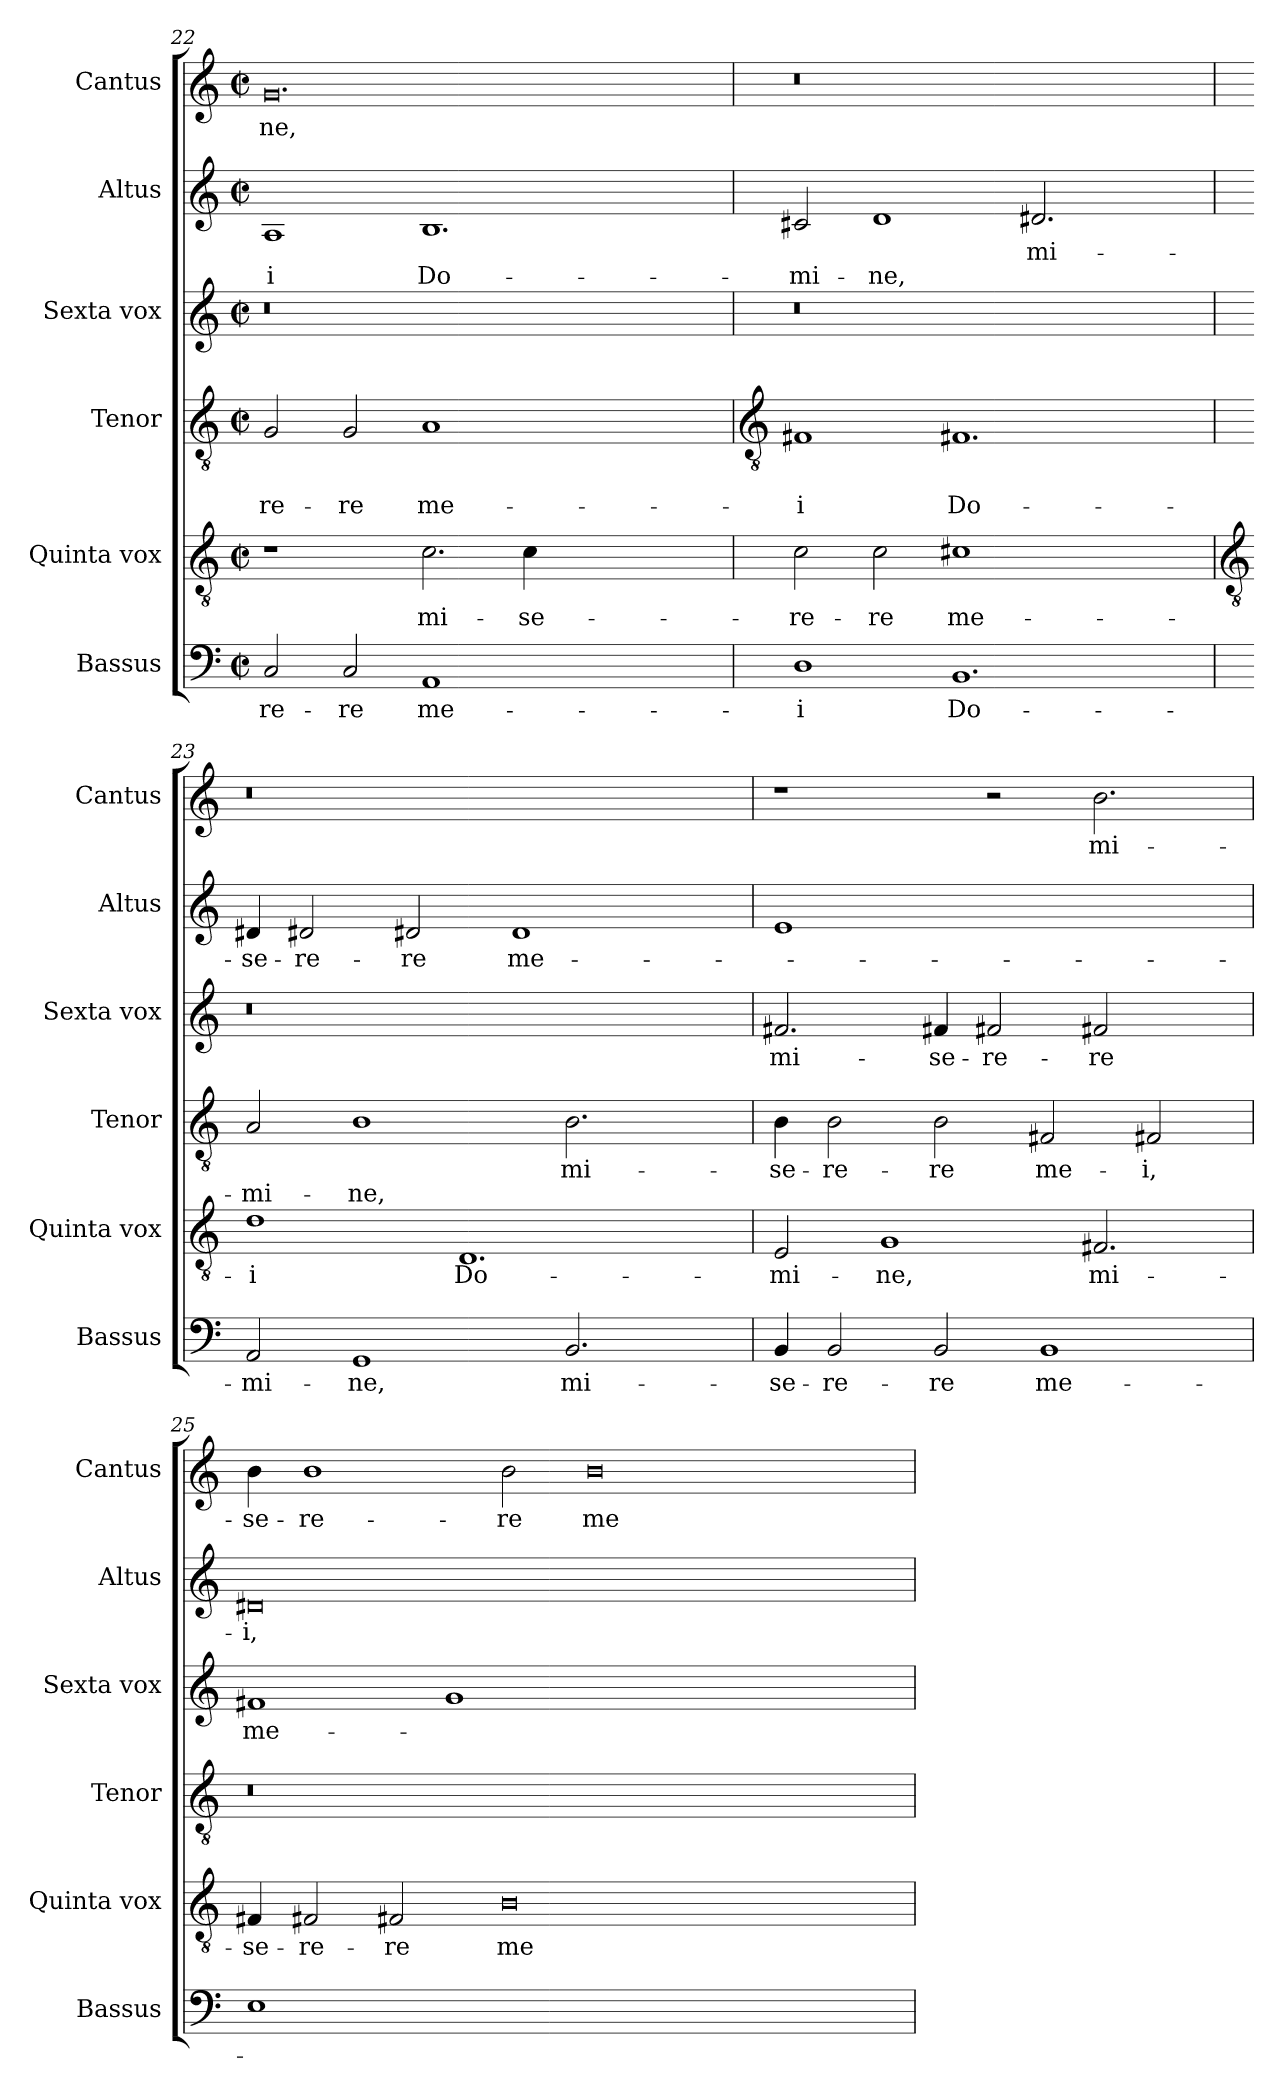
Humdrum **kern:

**kern	**text	**kern	**text	**kern	**text	**text	**kern	**text	**kern	**text	**text	**kern	**text
*part6	*part6	*part5	*part5	*part4	*part4	*part4	*part3	*part3	*part2	*part2	*part2	*part1	*part1
*staff6	*staff6	*staff5	*staff5	*staff4	*staff4	*staff4	*staff3	*staff3	*staff2	*staff2	*staff2	*staff1	*staff1
*I"Bassus	*	*I"Quinta vox	*	*I"Tenor	*	*	*I"Sexta vox	*	*I"Altus	*	*	*I"Cantus	*
*I'Bassus	*	*I'Quinta vox	*	*I'Tenor	*	*	*I'Sexta vox	*	*I'Altus	*	*	*I'Cantus	*
!!LO:LB:g=z
*clefF4	*	*clefGv2	*	*clefGv2	*	*	*clefG2	*	*clefG2	*	*	*clefG2	*
*k[]	*	*k[]	*	*k[]	*	*	*k[]	*	*k[]	*	*	*k[]	*
*C:	*	*C:	*	*C:	*	*	*C:	*	*C:	*	*	*C:	*
*M4/2	*	*M4/2	*	*M4/2	*	*	*M4/2	*	*M4/2	*	*	*M4/2	*
*met(c|)	*	*met(c|)	*	*met(c|)	*	*	*met(c|)	*	*met(c|)	*	*	*met(c|)	*
=22	=22	=22	=22	=22	=22	=22	=22	=22	=22	=22	=22	=22	=22
!	!LO:LY:b	!	!	!	!	!LO:LY:b	!	!	!	!	!LO:LY:b	!	!LO:LY:b
*	*	*	*	*	*	*	*	*	*	*	*	*^	*
2C	-re-	1r	.	2G	.	-re-	0r	.	1A	.	-i	0.g	0ryy	-ne,
!	!LO:LY:b	!	!	!	!	!LO:LY:b	!	!	!	!	!	!	!	!
2C	-re	.	.	2G	.	-re	.	.	.	.	.	.	.	.
!	!LO:LY:b	!	!LO:LY:b	!	!	!LO:LY:b	!	!	!	!	!LO:LY:b	!	!	!
1AA	me-	2.c	mi-	1A	.	me-	.	.	1.B	.	Do-	.	.	.
!	!	!	!LO:LY:b	!	!	!	!	!	!	!	!	!	!	!
.	.	4c	-se-	.	.	.	.	.	.	.	.	.	.	.
1ryy	.	1ryy	.	1ryy	.	.	1ryy	.	.	.	.	.	1ryy	.
.	.	.	.	.	.	.	.	.	2ryy	.	.	.	.	.
!!LO:LB:g=z	!!
=22	=22	=22	=22	=22	=22	=22	=22	=22	=22	=22	=22	=22	=22	=22
*	*	*	*	*clefGv2	*	*	*	*	*	*	*	*	*	*
!	!LO:LY:b	!	!LO:LY:b	!	!	!LO:LY:b	!	!	!	!	!LO:LY:b	!	!	!
1D	-i	2c	-re-	1F#X	.	-i	0r	.	2c#X	.	-mi-	0r	0ryy	.
!	!	!	!LO:LY:b	!	!	!	!	!	!	!	!LO:LY:b	!	!	!
.	.	2c	-re	.	.	.	.	.	1d	.	-ne,	.	.	.
!	!LO:LY:b	!	!LO:LY:b	!	!	!LO:LY:b	!	!	!	!	!	!	!	!
1.BB	Do-	1c#X	me-	1.F#X	.	Do-	.	.	.	.	.	.	.	.
!	!	!	!	!	!	!	!	!	!	!LO:LY:b	!	!	!	!
.	.	.	.	.	.	.	.	.	2.d#X	mi-	.	.	.	.
.	.	2ryy	.	.	.	.	2ryy	.	.	.	.	2ryy	2ryy	.
.	.	.	.	.	.	.	.	.	4ryy	.	.	.	.	.
!!LO:LB:g=z	!!
=23	=23	=23	=23	=23	=23	=23	=23	=23	=23	=23	=23	=23	=23	=23
*	*	*clefGv2	*	*	*	*	*	*	*	*	*	*	*	*
!	!LO:LY:b	!	!LO:LY:b	!	!	!LO:LY:b	!	!	!	!LO:LY:b	!	!	!	!
2AA	-mi-	1d	-i	2A	.	-mi-	0r	.	4d#X	-se-	.	0r	1ryy	.
!	!	!	!	!	!	!	!	!	!	!LO:LY:b	!	!	!	!
.	.	.	.	.	.	.	.	.	2d#X	-re-	.	.	.	.
!	!LO:LY:b	!	!	!	!	!LO:LY:b	!	!	!	!	!	!	!	!
1GG	-ne,	.	.	1B	.	-ne,	.	.	.	.	.	.	.	.
!	!	!	!	!	!	!	!	!	!	!LO:LY:b	!	!	!	!
.	.	.	.	.	.	.	.	.	2d#X	-re	.	.	.	.
!	!	!	!LO:LY:b	!	!	!	!	!	!	!	!	!	!	!
.	.	1.D	Do-	.	.	.	.	.	.	.	.	.	2ryy	.
!	!	!	!	!	!	!	!	!	!	!LO:LY:b	!	!	!	!
.	.	.	.	.	.	.	.	.	1d#	me-	.	.	.	.
!	!LO:LY:b	!	!	!	!LO:LY:b	!	!	!	!	!	!	!	!	!
2.BB	mi-	.	.	2.B	mi-	.	.	.	.	.	.	.	2ryy	.
.	.	.	.	.	.	.	2ryy	.	.	.	.	2ryy	2ryy	.
4ryy	.	.	.	4ryy	.	.	.	.	4ryy	.	.	.	.	.
=24	=24	=24	=24	=24	=24	=24	=24	=24	=24	=24	=24	=24	=24	=24
!	!LO:LY:b	!	!LO:LY:b	!	!LO:LY:b	!	!	!LO:LY:b	!	!	!	!	!	!
4BB	-se-	2E	-mi-	4B	-se-	.	2.f#X	mi-	1e	.	.	1r	1ryy	.
!	!LO:LY:b	!	!	!	!LO:LY:b	!	!	!	!	!	!	!	!	!
2BB	-re-	.	.	2B	-re-	.	.	.	.	.	.	.	.	.
!	!	!	!LO:LY:b	!	!	!	!	!	!	!	!	!	!	!
.	.	1G	-ne,	.	.	.	.	.	.	.	.	.	.	.
!	!LO:LY:b	!	!	!	!LO:LY:b	!	!	!LO:LY:b	!	!	!	!	!	!
2BB	-re	.	.	2B	-re	.	4f#X	-se-	.	.	.	.	.	.
!	!	!	!	!	!	!	!	!LO:LY:b	!	!	!	!	!	!
.	.	.	.	.	.	.	2f#X	-re-	1ryy	.	.	2r	1ryy	.
!	!LO:LY:b	!	!	!	!LO:LY:b	!	!	!	!	!	!	!	!	!
1BB	me-	.	.	2F#X	me-	.	.	.	.	.	.	.	.	.
!	!	!	!LO:LY:b	!	!	!	!	!LO:LY:b	!	!	!	!	!	!LO:LY:b
.	.	2.F#X	mi-	.	.	.	2f#X	-re	.	.	.	2.b	.	mi-
!	!	!	!	!	!LO:LY:b	!	!	!	!	!	!	!	!	!
.	.	.	.	2F#X	-i,	.	.	.	.	.	.	.	.	.
.	.	.	.	.	.	.	4ryy	.	4ryy	.	.	.	4ryy	.
!!LO:LB:g=z	!!
=25	=25	=25	=25	=25	=25	=25	=25	=25	=25	=25	=25	=25	=25	=25
!	!	!	!LO:LY:b	!	!	!	!	!LO:LY:b	!	!LO:LY:b	!	!	!	!LO:LY:b
1E	.	4F#X	-se-	0r	.	.	1f#X	me-	0d#X	-i,	.	4b	4%15ryy	-se-
!	!	!	!LO:LY:b	!	!	!	!	!	!	!	!	!	!	!LO:LY:b
.	.	2F#X	-re-	.	.	.	.	.	.	.	.	1b	.	-re-
!	!	!	!LO:LY:b	!	!	!	!	!	!	!	!	!	!	!
.	.	2F#X	-re	.	.	.	.	.	.	.	.	.	.	.
0ryy	.	.	.	.	.	.	1g	.	.	.	.	.	.	.
!	!	!	!LO:LY:b	!	!	!	!	!	!	!	!	!	!	!LO:LY:b
.	.	0B	me-	.	.	.	.	.	.	.	.	2b	.	-re
!	!	!	!	!	!	!	!	!	!	!	!	!	!	!LO:LY:b
.	.	.	.	.	.	.	.	.	.	.	.	0b	.	me-
.	.	.	.	1..ryy	.	.	1..ryy	.	1..ryy	.	.	.	.	.
2.ryy	.	.	.	.	.	.	.	.	.	.	.	.	.	.
.	.	2ryy	.	.	.	.	.	.	.	.	.	.	.	.
*	*	*	*	*	*	*	*	*	*	*	*	*v	*v	*
=	=	=	=	=	=	=	=	=	=	=	=	=	=
*-	*-	*-	*-	*-	*-	*-	*-	*-	*-	*-	*-	*-	*-
